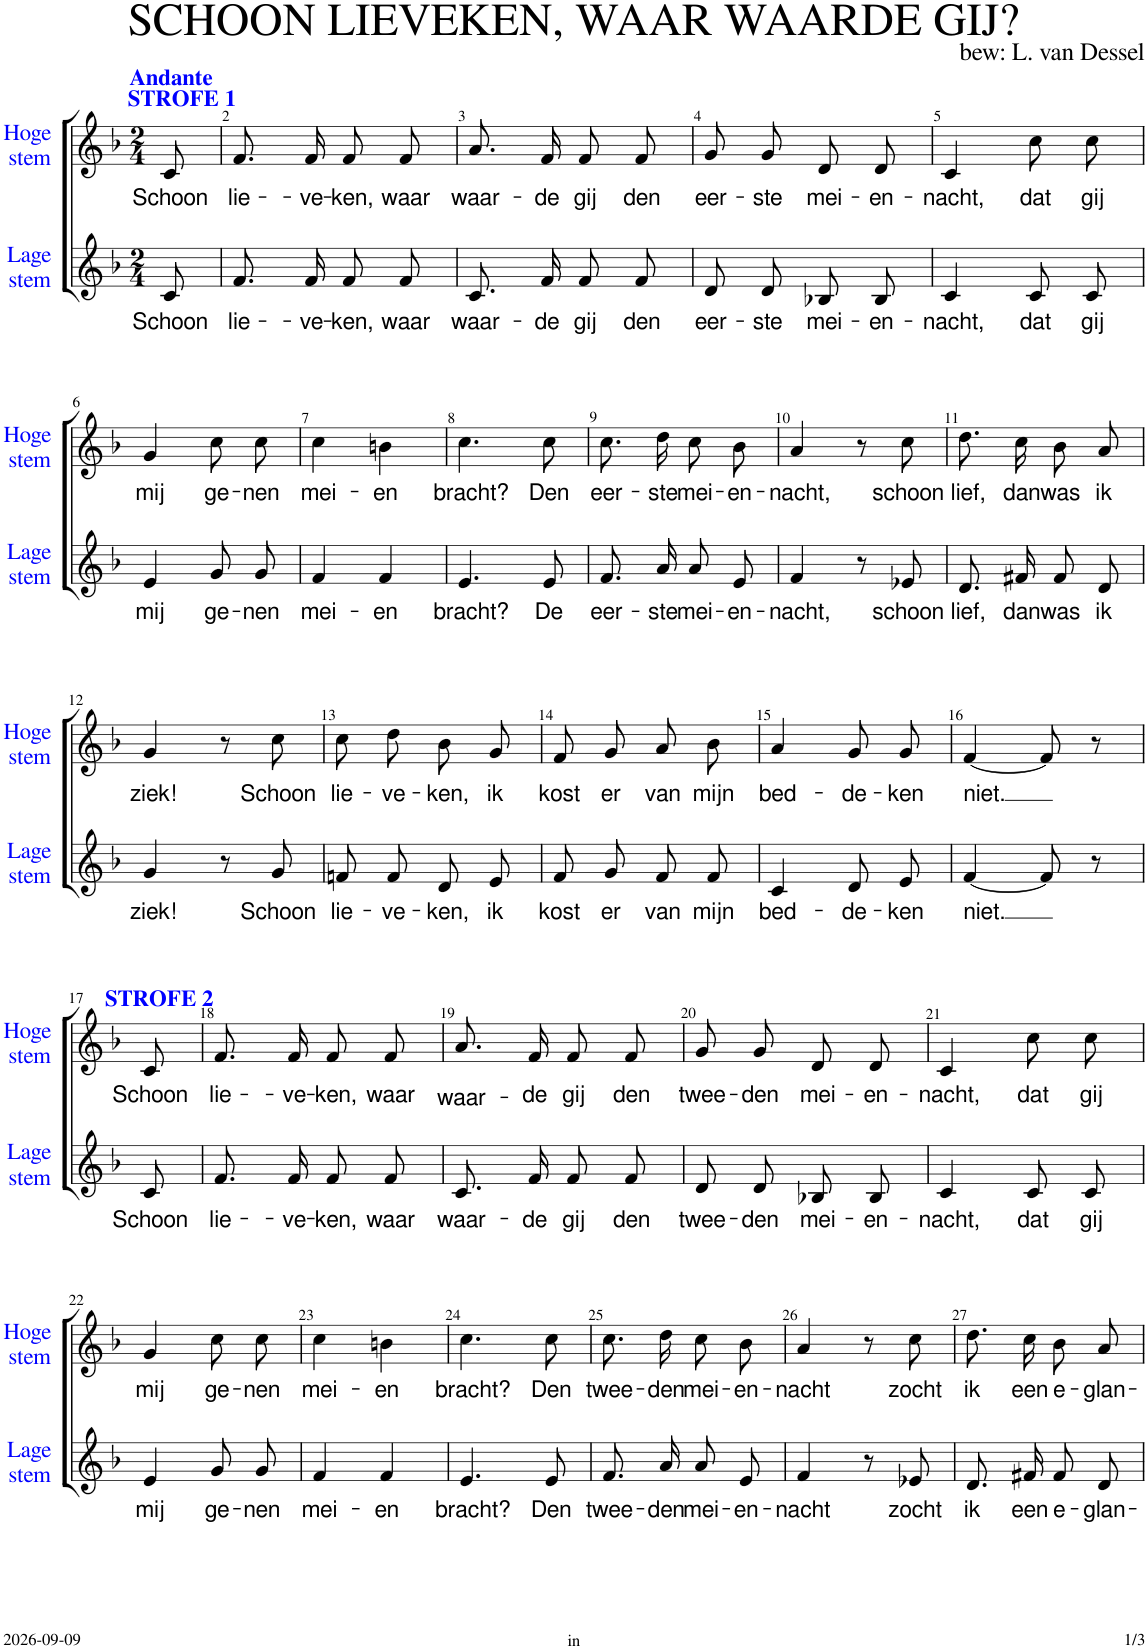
**kern	**text	**kern	**text
*part2	*part2	*part1	*part1
*staff2	*staff2	*staff1	*staff1
*I"Lage stem	*	*I"Hoge stem	*
*I'Lage stem	*	*I'Hoge stem	*
*clefG2	*	*clefG2	*
*k[b-]	*	*k[b-]	*
*M2/4	*	*M2/4	*
=1X	=1X	=1X	=1X
!	!	!LO:TX:a:B:color=#0000FF:t=STROFE 1	!
!	!	!LO:TX:a:B:color=#0000FF:t=Andante	!
!	!LO:LY:b	!	!LO:LY:b
8c/	Schoon	8c/	Schoon
=2	=2	=2	=2
!	!LO:LY:b	!	!LO:LY:b
8.f/L	lie-	8.f/L	lie-
!	!LO:LY:b	!	!LO:LY:b
16f/Jk	-ve-	16f/Jk	-ve-
!	!LO:LY:b	!	!LO:LY:b
8f/L	-ken,	8f/L	-ken,
!	!LO:LY:b	!	!LO:LY:b
8f/J	waar	8f/J	waar
=3	=3	=3	=3
!	!LO:LY:b	!	!LO:LY:b
8.c/L	waar-	8.a/L	waar-
!	!LO:LY:b	!	!LO:LY:b
16f/Jk	-de	16f/Jk	-de
!	!LO:LY:b	!	!LO:LY:b
8f/L	gij	8f/L	gij
!	!LO:LY:b	!	!LO:LY:b
8f/J	den	8f/J	den
=4	=4	=4	=4
!	!LO:LY:b	!	!LO:LY:b
8d/L	eer-	8g/L	eer-
!	!LO:LY:b	!	!LO:LY:b
8d/J	-ste	8g/J	-ste
!	!LO:LY:b	!	!LO:LY:b
8B-X/L	mei-	8d/L	mei-
!	!LO:LY:b	!	!LO:LY:b
8B-/J	-en-	8d/J	-en-
=5	=5	=5	=5
!	!LO:LY:b	!	!LO:LY:b
4c/	-nacht,	4c/	-nacht,
!	!LO:LY:b	!	!LO:LY:b
8c/L	dat	8cc\L	dat
!	!LO:LY:b	!	!LO:LY:b
8c/J	gij	8cc\J	gij
!!LO:LB:g=z
=6	=6	=6	=6
!	!LO:LY:b	!	!LO:LY:b
4e/	mij	4g/	mij
!	!LO:LY:b	!	!LO:LY:b
8g/L	ge-	8cc\L	ge-
!	!LO:LY:b	!	!LO:LY:b
8g/J	-nen	8cc\J	-nen
=7	=7	=7	=7
!	!LO:LY:b	!	!LO:LY:b
4f/	mei-	4cc\	mei-
!	!LO:LY:b	!	!LO:LY:b
4f/	-en	4bn\	-en
=8	=8	=8	=8
!	!LO:LY:b	!	!LO:LY:b
4.e/	bracht?	4.cc\	bracht?
!	!LO:LY:b	!	!LO:LY:b
8e/	De	8cc\	Den
=9	=9	=9	=9
!	!LO:LY:b	!	!LO:LY:b
8.f/L	eer-	8.cc\L	eer-
!	!LO:LY:b	!	!LO:LY:b
16a/Jk	-ste	16dd\Jk	-ste
!	!LO:LY:b	!	!LO:LY:b
8a/L	mei-	8cc\L	mei-
!	!LO:LY:b	!	!LO:LY:b
8e/J	-en-	8b-\J	-en-
=10	=10	=10	=10
!	!LO:LY:b	!	!LO:LY:b
4f/	-nacht,	4a/	-nacht,
8r	.	8r	.
!	!LO:LY:b	!	!LO:LY:b
8e-X/	schoon	8cc\	schoon
=11	=11	=11	=11
!	!LO:LY:b	!	!LO:LY:b
8.d/L	lief,	8.dd\L	lief,
!	!LO:LY:b	!	!LO:LY:b
16f#X/Jk	dan	16cc\Jk	dan
!	!LO:LY:b	!	!LO:LY:b
8f#/L	was	8b-/L	was
!	!LO:LY:b	!	!LO:LY:b
8d/J	ik	8a/J	ik
!!LO:LB:g=z
=12	=12	=12	=12
!	!LO:LY:b	!	!LO:LY:b
4g/	ziek!	4g/	ziek!
8r	.	8r	.
!	!LO:LY:b	!	!LO:LY:b
8g/	Schoon	8cc\	Schoon
=13	=13	=13	=13
!	!LO:LY:b	!	!LO:LY:b
8fn/L	lie-	8cc\L	lie-
!	!LO:LY:b	!	!LO:LY:b
8f/J	-ve-	8dd\J	-ve-
!	!LO:LY:b	!	!LO:LY:b
8d/L	-ken,	8b-/L	-ken,
!	!LO:LY:b	!	!LO:LY:b
8e/J	ik	8g/J	ik
=14	=14	=14	=14
!	!LO:LY:b	!	!LO:LY:b
8f/L	kost	8f/L	kost
!	!LO:LY:b	!	!LO:LY:b
8g/J	er	8g/J	er
!	!LO:LY:b	!	!LO:LY:b
8f/L	van	8a/L	van
!	!LO:LY:b	!	!LO:LY:b
8f/J	mijn	8b-/J	mijn
=15	=15	=15	=15
!	!LO:LY:b	!	!LO:LY:b
4c/	bed-	4a/	bed-
!	!LO:LY:b	!	!LO:LY:b
8d/L	-de-	8g/L	-de-
!	!LO:LY:b	!	!LO:LY:b
8e/J	-ken	8g/J	-ken
=16	=16	=16	=16
!	!LO:LY:b	!	!LO:LY:b
[4f/	niet.	[4f/	niet.
8f/]	.	8f/]	.
8r	.	8r	.
!!LO:LB:g=z
=17	=17	=17	=17
!	!	!LO:TX:a:B:color=#0000FF:t=STROFE 2	!
!	!LO:LY:b	!	!LO:LY:b
8c/	Schoon	8c/	Schoon
=18	=18	=18	=18
!	!LO:LY:b	!	!LO:LY:b
8.f/L	lie-	8.f/L	lie-
!	!LO:LY:b	!	!LO:LY:b
16f/Jk	-ve-	16f/Jk	-ve-
!	!LO:LY:b	!	!LO:LY:b
8f/L	-ken,	8f/L	-ken,
!	!LO:LY:b	!	!LO:LY:b
8f/J	waar	8f/J	waar
=19	=19	=19	=19
!	!LO:LY:b	!	!LO:LY:b
8.c/L	waar-	8.a/L	waar-
!	!LO:LY:b	!	!LO:LY:b
16f/Jk	-de	16f/Jk	-de
!	!LO:LY:b	!	!LO:LY:b
8f/L	gij	8f/L	gij
!	!LO:LY:b	!	!LO:LY:b
8f/J	den	8f/J	den
=20	=20	=20	=20
!	!LO:LY:b	!	!LO:LY:b
8d/L	twee-	8g/L	twee-
!	!LO:LY:b	!	!LO:LY:b
8d/J	-den	8g/J	-den
!	!LO:LY:b	!	!LO:LY:b
8B-X/L	mei-	8d/L	mei-
!	!LO:LY:b	!	!LO:LY:b
8B-/J	-en-	8d/J	-en-
=21	=21	=21	=21
!	!LO:LY:b	!	!LO:LY:b
4c/	-nacht,	4c/	-nacht,
!	!LO:LY:b	!	!LO:LY:b
8c/L	dat	8cc\L	dat
!	!LO:LY:b	!	!LO:LY:b
8c/J	gij	8cc\J	gij
!!LO:LB:g=z
=22	=22	=22	=22
!	!LO:LY:b	!	!LO:LY:b
4e/	mij	4g/	mij
!	!LO:LY:b	!	!LO:LY:b
8g/L	ge-	8cc\L	ge-
!	!LO:LY:b	!	!LO:LY:b
8g/J	-nen	8cc\J	-nen
=23	=23	=23	=23
!	!LO:LY:b	!	!LO:LY:b
4f/	mei-	4cc\	mei-
!	!LO:LY:b	!	!LO:LY:b
4f/	-en	4bn\	-en
=24	=24	=24	=24
!	!LO:LY:b	!	!LO:LY:b
4.e/	bracht?	4.cc\	bracht?
!	!LO:LY:b	!	!LO:LY:b
8e/	Den	8cc\	Den
=25	=25	=25	=25
!	!LO:LY:b	!	!LO:LY:b
8.f/L	twee-	8.cc\L	twee-
!	!LO:LY:b	!	!LO:LY:b
16a/Jk	-den	16dd\Jk	-den
!	!LO:LY:b	!	!LO:LY:b
8a/L	mei-	8cc\L	mei-
!	!LO:LY:b	!	!LO:LY:b
8e/J	-en-	8b-\J	-en-
=26	=26	=26	=26
!	!LO:LY:b	!	!LO:LY:b
4f/	-nacht	4a/	-nacht
8r	.	8r	.
!	!LO:LY:b	!	!LO:LY:b
8e-X/	zocht	8cc\	zocht
=27	=27	=27	=27
!	!LO:LY:b	!	!LO:LY:b
8.d/L	ik	8.dd\L	ik
!	!LO:LY:b	!	!LO:LY:b
16f#X/Jk	een	16cc\Jk	een
!	!LO:LY:b	!	!LO:LY:b
8f#/L	e-	8b-/L	e-
!	!LO:LY:b	!	!LO:LY:b
8d/J	-glan-	8a/J	-glan-
=	=	=	=
*-	*-	*-	*-
